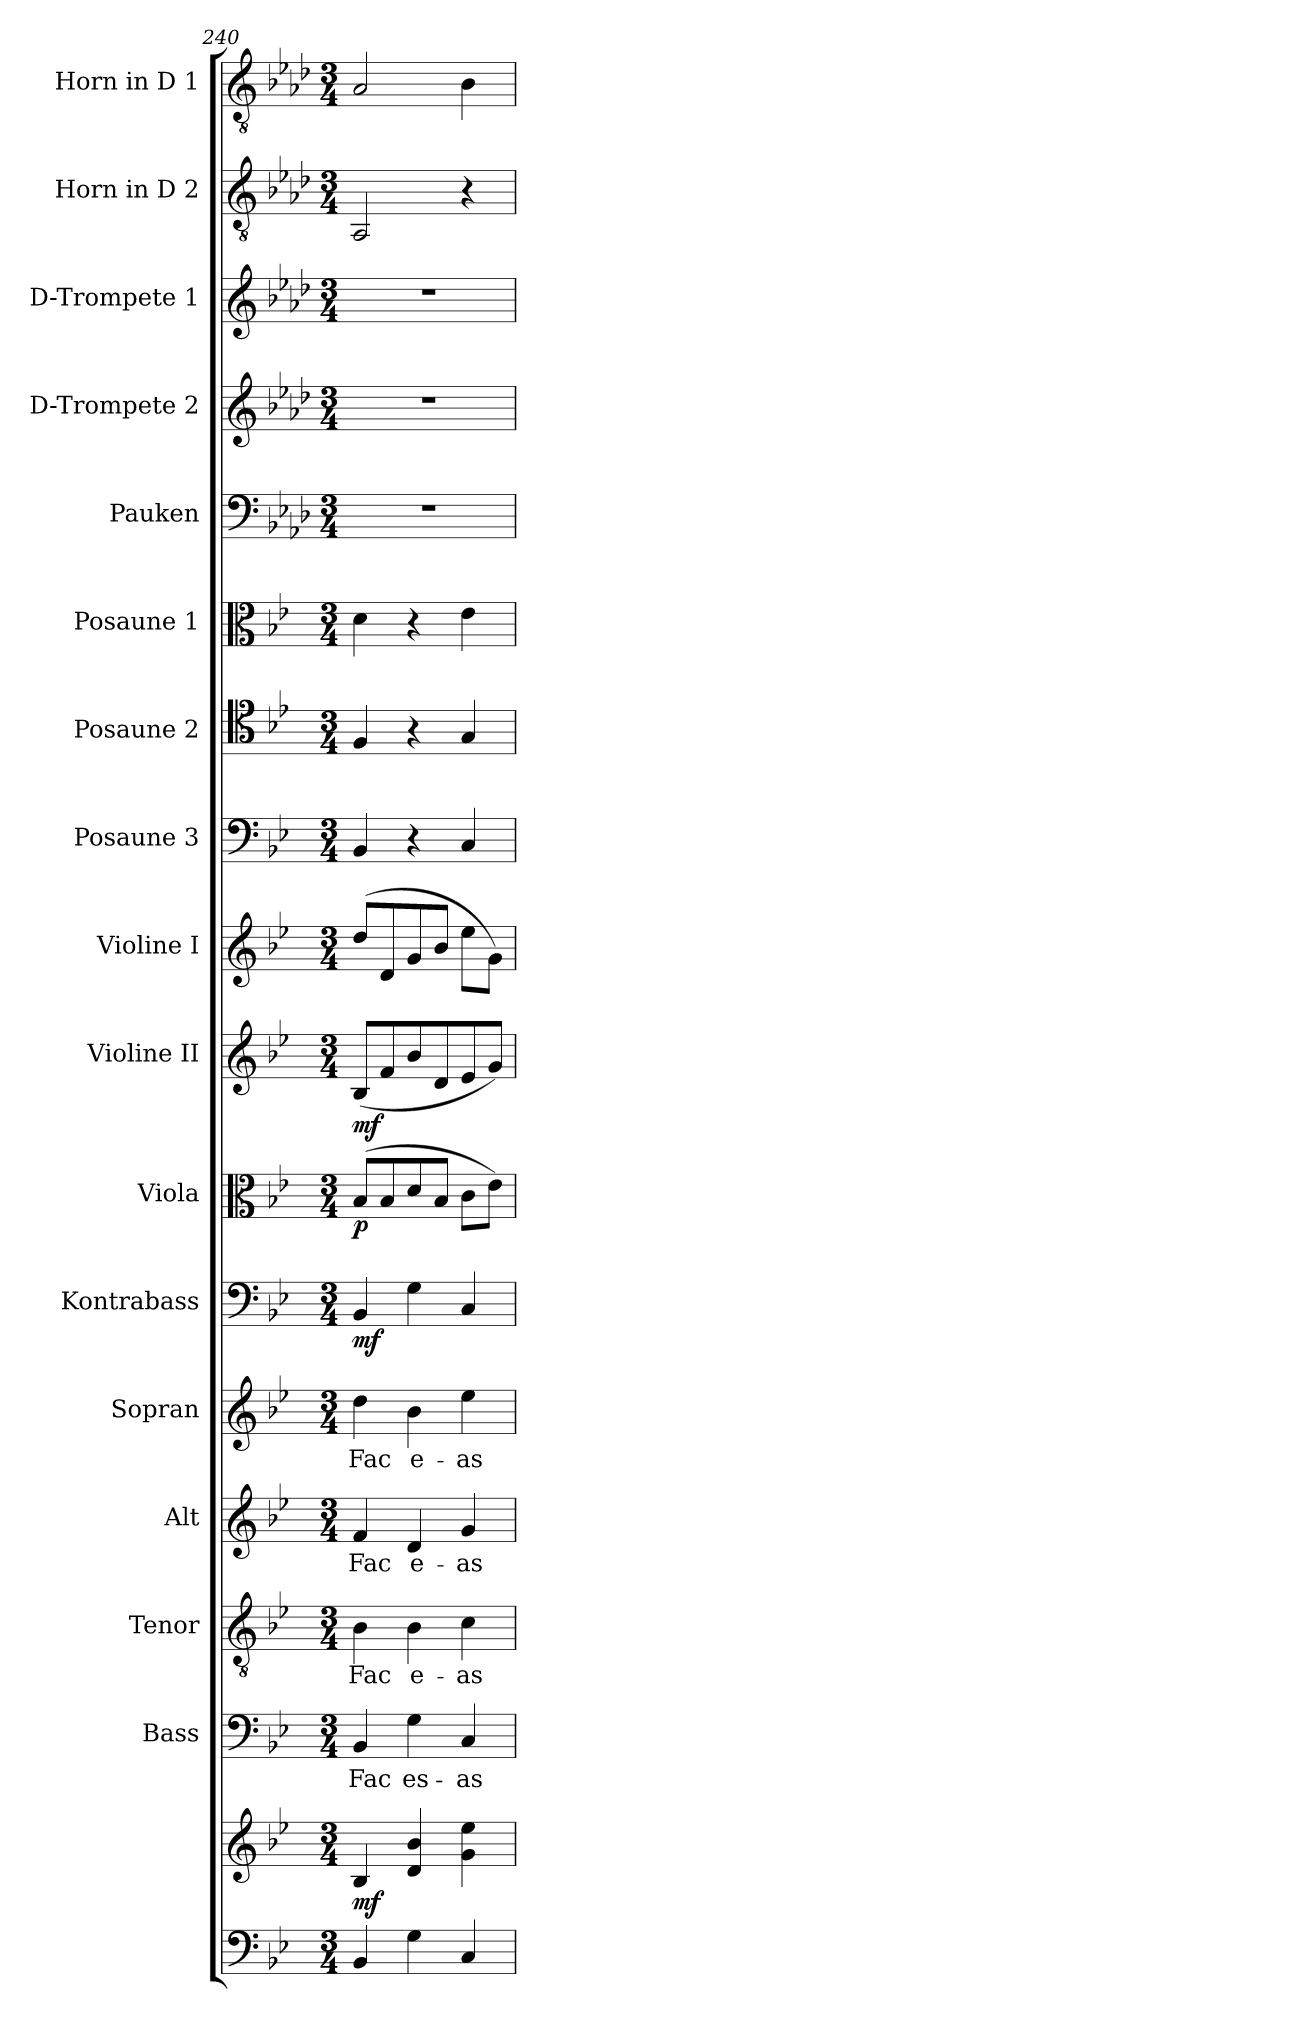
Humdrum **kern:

**kern	**kern	**dynam	**kern	**text	**kern	**text	**kern	**text	**kern	**text	**kern	**dynam	**kern	**dynam	**kern	**dynam	**kern	**kern	**kern	**kern	**kern	**kern	**kern	**kern	**kern
*part17	*part17	*part17	*part16	*part16	*part15	*part15	*part14	*part14	*part13	*part13	*part12	*part12	*part11	*part11	*part10	*part10	*part9	*part8	*part7	*part6	*part5	*part4	*part3	*part2	*part1
*staff18	*staff17	*staff17/18	*staff16	*staff16	*staff15	*staff15	*staff14	*staff14	*staff13	*staff13	*staff12	*staff12	*staff11	*staff11	*staff10	*staff10	*staff9	*staff8	*staff7	*staff6	*staff5	*staff4	*staff3	*staff2	*staff1
*	*	*	*I"Bass	*	*I"Tenor	*	*I"Alt	*	*I"Sopran	*	*I"Kontrabass	*	*I"Viola	*	*I"Violine II	*	*I"Violine I	*I"Posaune 3	*I"Posaune 2	*I"Posaune 1	*I"Pauken	*I"D-Trompete 2	*I"D-Trompete 1	*I"Horn in D 2	*I"Horn in D 1
*	*	*	*I'B.	*	*I'T.	*	*I'A.	*	*I'S.	*	*I'Kb.	*	*I'Vla.	*	*I'Vl. II	*	*I'Vl. I	*I'Pos. 3	*I'Pos. 2	*I'Pos. 1	*I'Pk.	*I'D Trp. 2	*I'D Trp. 1	*I'Hrn. 2	*I'Hrn. 1
*clefF4	*clefG2	*	*clefF4	*	*clefGv2	*	*clefG2	*	*clefG2	*	*clefF4	*	*clefC3	*	*clefG2	*	*clefG2	*clefF4	*clefC4	*clefC3	*clefF4	*clefG2	*clefG2	*clefGv2	*clefGv2
*	*	*	*	*	*	*	*	*	*	*	*ITrd7c12	*	*	*	*	*	*	*	*	*	*ITrd-1c-2	*ITrd-1c-2	*ITrd-1c-2	*ITrd-1c-2	*ITrd-1c-2
*k[b-e-]	*k[b-e-]	*	*k[b-e-]	*	*k[b-e-]	*	*k[b-e-]	*	*k[b-e-]	*	*k[b-e-]	*	*k[b-e-]	*	*k[b-e-]	*	*k[b-e-]	*k[b-e-]	*k[b-e-]	*k[b-e-]	*k[b-e-]	*k[b-e-]	*k[b-e-]	*k[b-e-]	*k[b-e-]
*B-:	*B-:	*	*B-:	*	*B-:	*	*B-:	*	*B-:	*	*B-:	*	*B-:	*	*B-:	*	*B-:	*B-:	*B-:	*B-:	*B-:	*B-:	*B-:	*B-:	*B-:
*M3/4	*M3/4	*	*M3/4	*	*M3/4	*	*M3/4	*	*M3/4	*	*M3/4	*	*M3/4	*	*M3/4	*	*M3/4	*M3/4	*M3/4	*M3/4	*M3/4	*M3/4	*M3/4	*M3/4	*M3/4
=240	=240	=240	=240	=240	=240	=240	=240	=240	=240	=240	=240	=240	=240	=240	=240	=240	=240	=240	=240	=240	=240	=240	=240	=240	=240
!	!	!LO:DY:b	!	!LO:LY:b	!	!LO:LY:b	!	!LO:LY:b	!	!LO:LY:b	!	!LO:DY:b	!	!LO:DY:b	!	!LO:DY:b	!	!	!	!	!	!	!	!	!
4BB-/	4B-/	mf	4BB-/	Fac	4B-\	Fac	4f/	Fac	4dd\	Fac	4BBB-/	mf	(>8B-/L	p	(<8B-/L	mf	(>8dd/L	4BB-/	4F/	4d\	2.r	2.r	2.r	2BB-/	2B-/
.	.	.	.	.	.	.	.	.	.	.	.	.	8B-/	.	8f/	.	8d/	.	.	.	.	.	.	.	.
!	!	!	!	!LO:LY:b	!	!LO:LY:b	!	!LO:LY:b	!	!LO:LY:b	!	!	!	!	!	!	!	!	!	!	!	!	!	!	!
4G\	4d/ 4b-/	.	4G\	es-	4B-\	e-	4d/	e-	4b-\	e-	4GG\	.	8d/	.	8b-/	.	8g/	4r	4r	4r	.	.	.	.	.
.	.	.	.	.	.	.	.	.	.	.	.	.	8B-/J	.	8d/	.	8b-/J	.	.	.	.	.	.	.	.
!	!	!	!	!LO:LY:b	!	!LO:LY:b	!	!LO:LY:b	!	!LO:LY:b	!	!	!	!	!	!	!	!	!	!	!	!	!	!	!
4C/	4g\ 4ee-\	.	4C/	-as	4c\	-as	4g/	-as	4ee-\	-as	4CC/	.	8c\L	.	8e-/	.	8ee-\L	4C/	4G/	4e-\	.	.	.	4r	4c\
.	.	.	.	.	.	.	.	.	.	.	.	.	8e-\J)	.	8g/J)	.	8g\J)	.	.	.	.	.	.	.	.
=	=	=	=	=	=	=	=	=	=	=	=	=	=	=	=	=	=	=	=	=	=	=	=	=	=
*-	*-	*-	*-	*-	*-	*-	*-	*-	*-	*-	*-	*-	*-	*-	*-	*-	*-	*-	*-	*-	*-	*-	*-	*-	*-
